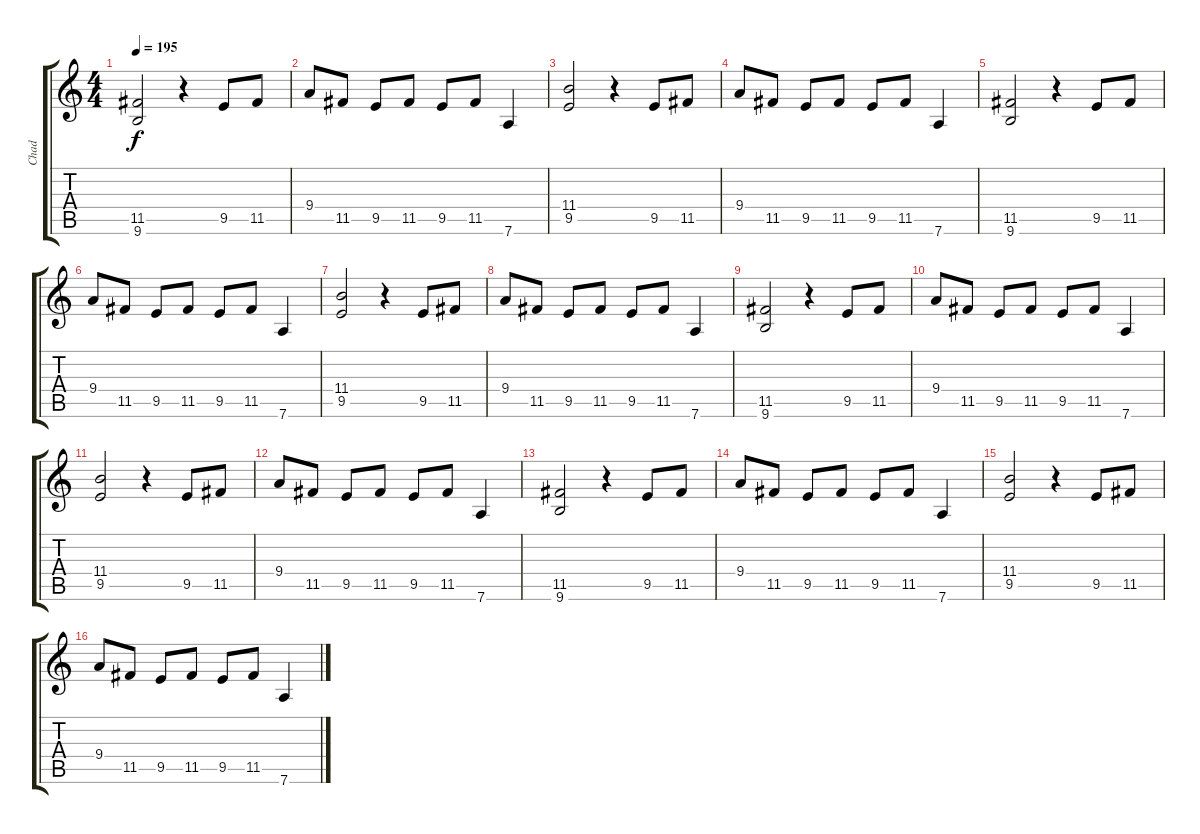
\track ("Chad" "Chad") {instrument distortionguitar}
\staff {score tabs}
\tuning (D4 A3 F3 C3 G2 D2) {hide}
\ts (4 4)
\tempo 195
\clef g2
\ks c
(11.5 9.6).2{dy f} r.4 9.5.8 11.5.8 |
9.4.8 11.5.8 9.5.8 11.5.8 9.5.8 11.5.8 7.6.4 |
(11.4 9.5).2 r.4 9.5.8 11.5.8 |
9.4.8 11.5.8 9.5.8 11.5.8 9.5.8 11.5.8 7.6.4 |
(11.5 9.6).2 r.4 9.5.8 11.5.8 |
9.4.8 11.5.8 9.5.8 11.5.8 9.5.8 11.5.8 7.6.4 |
(11.4 9.5).2 r.4 9.5.8 11.5.8 |
9.4.8 11.5.8 9.5.8 11.5.8 9.5.8 11.5.8 7.6.4 |
(11.5 9.6).2 r.4 9.5.8 11.5.8 |
9.4.8 11.5.8 9.5.8 11.5.8 9.5.8 11.5.8 7.6.4 |
(11.4 9.5).2 r.4 9.5.8 11.5.8 |
9.4.8 11.5.8 9.5.8 11.5.8 9.5.8 11.5.8 7.6.4 |
(11.5 9.6).2 r.4 9.5.8 11.5.8 |
9.4.8 11.5.8 9.5.8 11.5.8 9.5.8 11.5.8 7.6.4 |
(11.4 9.5).2 r.4 9.5.8 11.5.8 |
9.4.8 11.5.8 9.5.8 11.5.8 9.5.8 11.5.8 7.6.4
